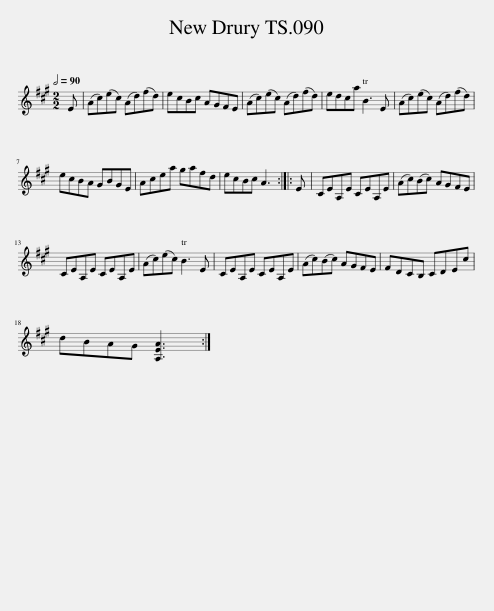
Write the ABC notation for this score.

X:1
L:1/8
Q:1/2=90
M:2/2
I:linebreak $
K:A
V:1 treble
V:1
 E | (Ac)(ec) (Ad)(fd) | ecBc AGFE | (Ac)(ec) (Ad)(fd) | edca B3 E | %5
 (Ac)(ec) (Ad)(fd) |$ ecBA GBGE | Acea gafd | ecBc A3 :: E | %10
 CEA,E CEA,E | (Ac)(Bc) AGFE |$ CEA,E CEA,E | (Ac)(ec) B3 E | CEA,E CEA,E | %15
 (Ac)(Bc) AGFE | FDCB, CDEc |$ dBAG [A,EA]3 :| %18
